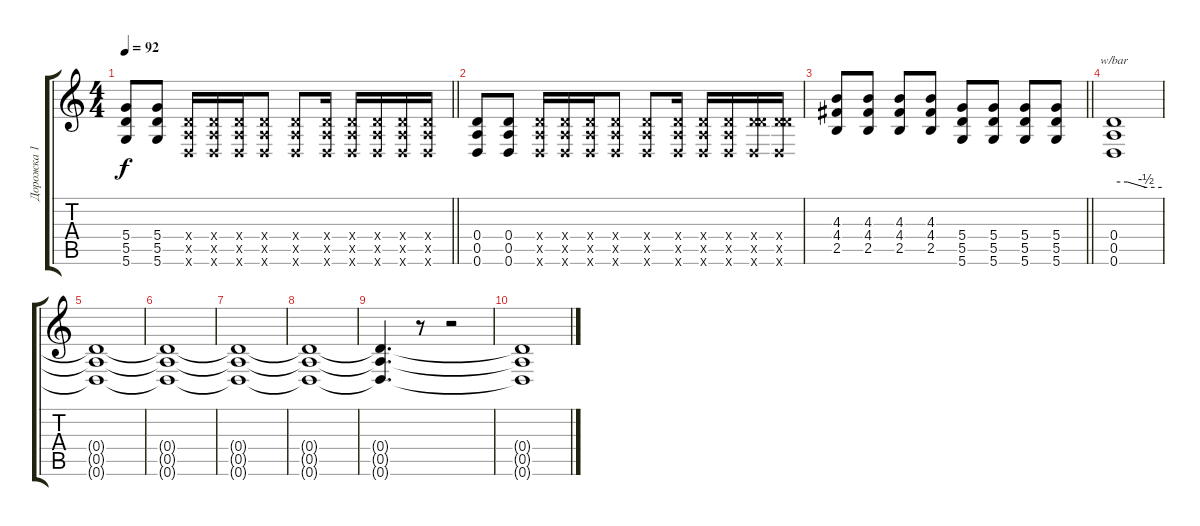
\track ("Дорожка 1" "Дорожка 1") {instrument distortionguitar}
\staff {score tabs}
\tuning (E4 B3 G3 D3 A2 D2) {hide}
\ts (4 4)
\tempo 92
\clef g2
\barLineRight lightlight
\ks c
(5.4 5.5 5.6).8{dy f} (5.4 5.5 5.6).8 (0.4{x} 0.5{x} 0.6{x}).16 (0.4{x} 0.5{x} 0.6{x}).16 (0.4{x} 0.5{x} 0.6{x}).16 (0.4{x} 0.5{x} 0.6{x}).8 (0.4{x} 0.5{x} 0.6{x}).8 (0.4{x} 0.5{x} 0.6{x}).16 (0.4{x} 0.5{x} 0.6{x}).16 (0.4{x} 0.5{x} 0.6{x}).16 (0.4{x} 0.5{x} 0.6{x}).16 (0.4{x} 0.5{x} 0.6{x}).16 |
(0.4 0.5 0.6).8 (0.4 0.5 0.6).8 (0.4{x} 0.5{x} 0.6{x}).16 (0.4{x} 0.5{x} 0.6{x}).16 (0.4{x} 0.5{x} 0.6{x}).16 (0.4{x} 0.5{x} 0.6{x}).8 (0.4{x} 0.5{x} 0.6{x}).8 (0.4{x} 0.5{x} 0.6{x}).16 (0.4{x} 0.5{x} 0.6{x}).16 (0.4{x} 0.5{x} 0.6{x}).16 (0.4{x} 5.5{x} 0.6{x}).16 (0.4{x} 5.5{x} 0.6{x}).16 |
\barLineRight lightlight
(4.3 4.4 2.5).8 (4.3 4.4 2.5).8 (4.3 4.4 2.5).8 (4.3 4.4 2.5).8 (5.4 5.5 5.6).8 (5.4 5.5 5.6).8 (5.4 5.5 5.6).8 (5.4 5.5 5.6).8 |
(0.4 0.5 0.6).1{tbe (custom default 0 0 17 0 40 -2 60 -2) volume 10} |
(0.4{t} 0.5{t} 0.6{t}).1 |
(0.4{t} 0.5{t} 0.6{t}).1 |
(0.4{t} 0.5{t} 0.6{t}).1{volume 4} |
(0.4{t} 0.5{t} 0.6{t}).1 |
(0.4{t} 0.5{t} 0.6{t}).4{d} r.8 r.2 |
(0.4{t} 0.5{t} 0.6{t}).1
